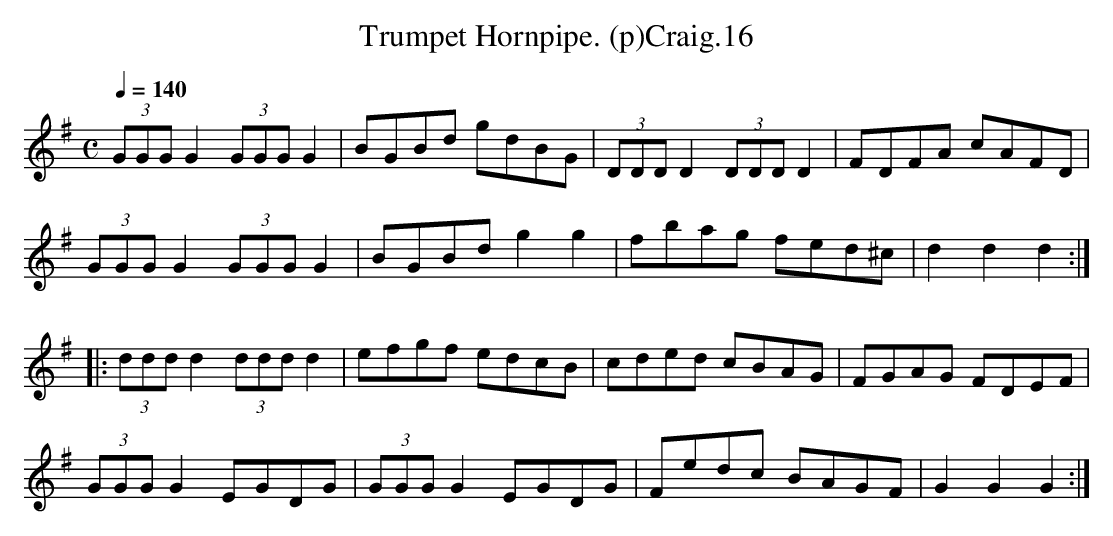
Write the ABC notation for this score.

X:1
T:Trumpet Hornpipe. (p)Craig.16
M:C
L:1/8
Q:1/4=140
K:G
(3GGG G2 (3GGG G2 | BGBd gdBG | (3DDD D2 (3DDD D2 | FDFA cAFD |
(3GGG G2 (3GGG G2 | BGBd g2g2 | fbag fed^c | d2d2d2 :|
|:(3ddd d2 (3ddd d2 | efgf edcB | cded cBAG | FGAG FDEF |
(3GGG G2 EGDG | (3GGG G2 EGDG | Fedc BAGF | G2G2G2 :|
